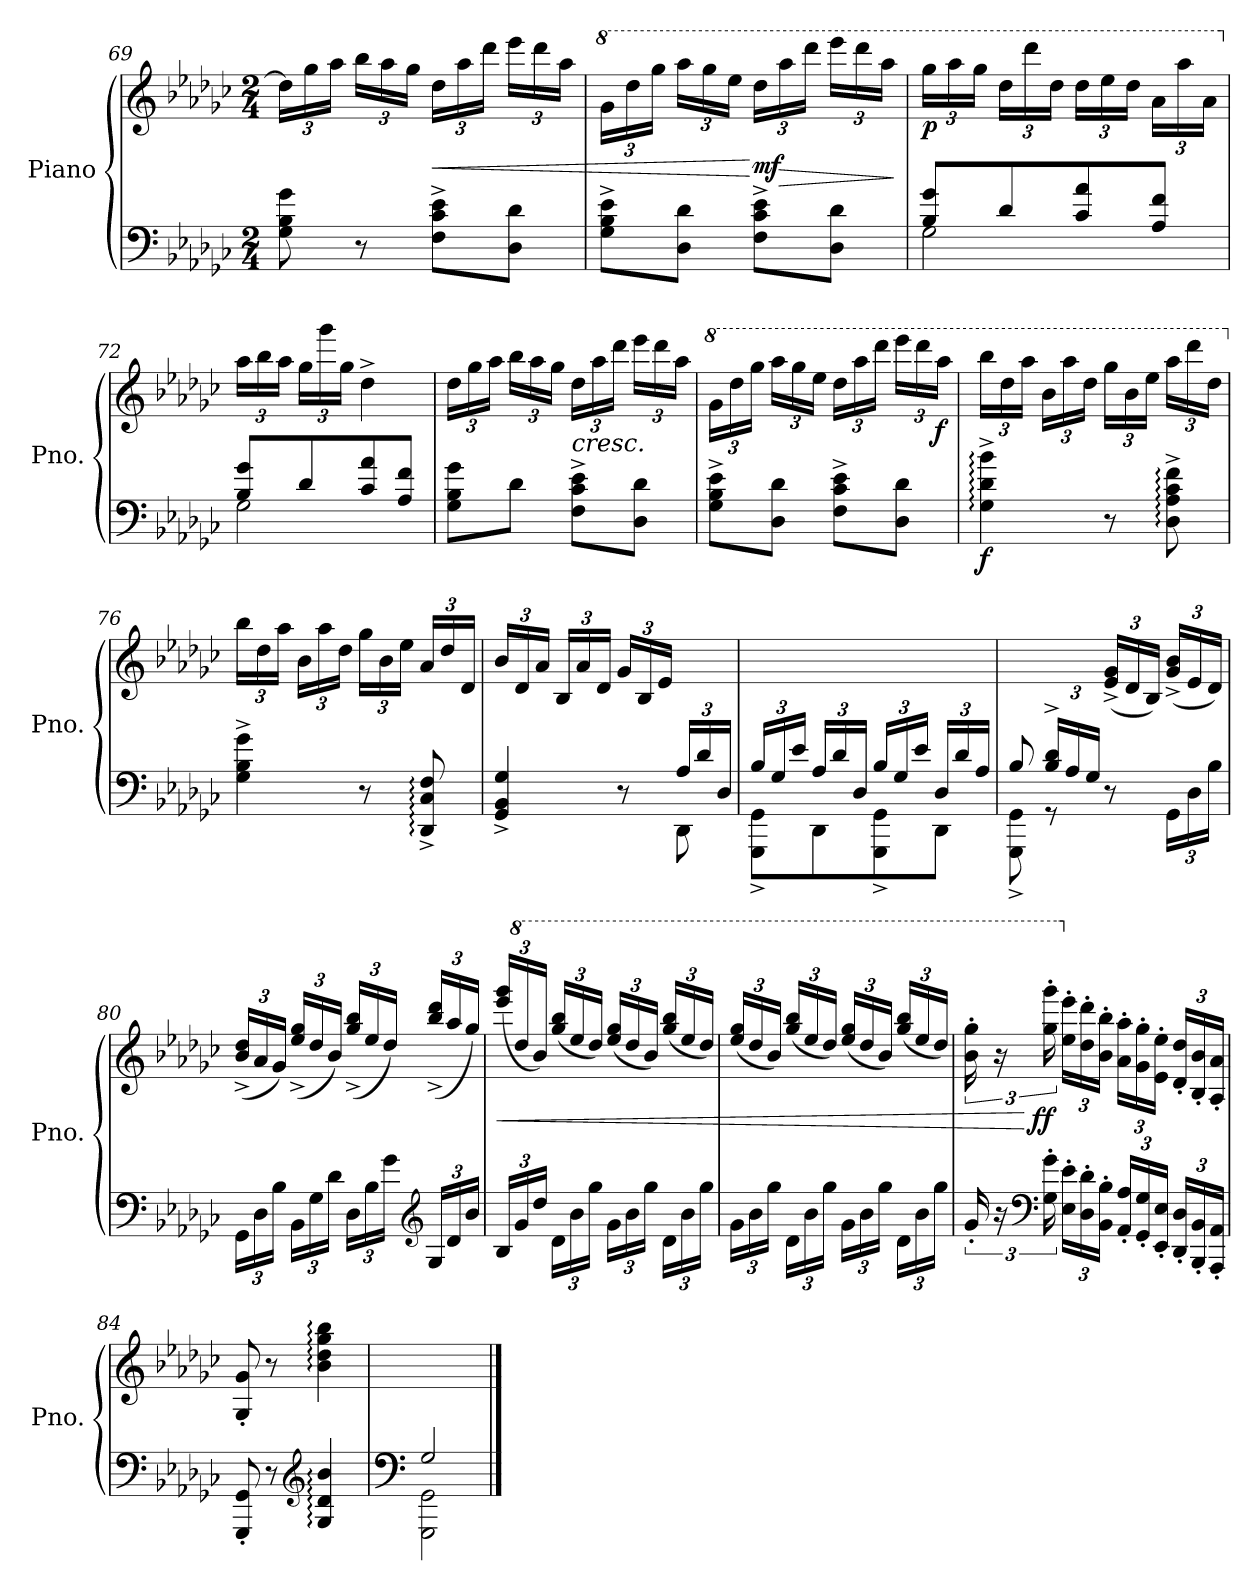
**kern	**kern	**dynam
*part1	*part1	*part1
*staff2	*staff1	*staff1/2
*I"Piano	*	*
*I'Pno.	*	*
!!LO:LB:g=z
*clefF4	*clefG2	*
*k[b-e-a-d-g-c-]	*k[b-e-a-d-g-c-]	*
*M2/4	*M2/4	*
*	*Xbrackettup	*
=69	=69	=69
8G-\ 8B-\ 8g-\	24dd-\LL]	.
.	24gg-\	.
.	24aa-\JJ	.
8r	24bb-\LL	.
.	24aa-\	.
.	24gg-\JJ	.
!	!	!LO:HP:b
8F\^ 8c-\^ 8e-\^L	24dd-\LL	<
.	24aa-\	.
.	24ddd-\JJ	.
8D-\ 8d-\J	24eee-\LL	.
.	24ddd-\	.
.	24aa-\JJ	.
=70	=70	=70
*	*8va	*
8G-\^ 8B-\^ 8e-\^L	24gg-\LL	.
.	24ddd-\	.
.	24ggg-\JJ	.
8D-\ 8d-\J	24aaa-\LL	.
.	24ggg-\	.
.	24eee-\JJ	.
!	!	!LO:DY:n=1:b
8F\^ 8c-\^ 8e-\^L	24ddd-\LL	[ mf
!	!	!LO:HP:b
.	24aaa-\	>
.	24dddd-\JJ	.
8D-\ 8d-\J	24eeee-\LL	.
.	24dddd-\	.
.	24aaa-\JJ	.
.	.	]
=71	=71	=71
*^	*	*
!	!	!	!LO:DY:b
8B-/ 8g-/L	2G-\	24ggg-\LL	p
.	.	24aaa-\	.
.	.	24ggg-\JJ	.
8d-/	.	24ddd-\LL	.
.	.	24dddd-\	.
.	.	24ddd-\JJ	.
8c-/ 8a-/	.	24ddd-\LL	.
.	.	24eee-\	.
.	.	24ddd-\JJ	.
8A-/ 8f/J	.	24aa-\LL	.
.	.	24aaa-\	.
.	.	24aa-\JJ	.
=72	=72	=72	=72
*	*	*X8va	*
8B-/ 8g-/L	2G-\	24aa-\LL	.
.	.	24bb-\	.
.	.	24aa-\JJ	.
8d-/	.	24gg-\LL	.
.	.	24ggg-\	.
.	.	24gg-\JJ	.
8c-/ 8a-/	.	4dd-^\	.
8A-/ 8f/J	.	.	.
*v	*v	*	*
!!LO:LB:g=z
=73	=73	=73
8G-\ 8B-\ 8g-\L	24dd-\LL	.
.	24gg-\	.
.	24aa-\JJ	.
8d-\J	24bb-\LL	.
.	24aa-\	.
.	24gg-\JJ	.
!	!	!LO:HP:b
8F\^ 8c-\^ 8e-\^L	24dd-\LL	<
.	24aa-\	.
.	24ddd-\JJ	.
8D-\ 8d-\J	24eee-\LL	.
.	24ddd-\	.
.	24aa-\JJ	.
=74	=74	=74
*	*8va	*
8G-\^ 8B-\^ 8e-\^L	24gg-\LL	.
.	24ddd-\	.
.	24ggg-\JJ	.
8D-\ 8d-\J	24aaa-\LL	.
.	24ggg-\	.
.	24eee-\JJ	.
8F\^ 8c-\^ 8e-\^L	24ddd-\LL	.
.	24aaa-\	.
.	24dddd-\JJ	.
8D-\ 8d-\J	24eeee-\LL	.
.	24dddd-\	.
!	!	!LO:DY:b
.	24aaa-\JJ	f
.	.	[
=75	=75	=75
!	!	!LO:DY:b=2
4G-\:^ 4d-\:^ 4b-\:^	24bbb-\LL	f
.	24ddd-\	.
.	24aaa-\JJ	.
.	24bb-\LL	.
.	24aaa-\	.
.	24ddd-\JJ	.
8r	24ggg-\LL	.
.	24bb-\	.
.	24eee-\JJ	.
8D-\:^ 8A-\:^ 8c-\:^ 8f\:^	24aaa-\LL	.
.	24dddd-\	.
.	24ddd-\JJ	.
=76	=76	=76
*	*X8va	*
4G-\^ 4B-\^ 4g-\^	24bb-\LL	.
.	24dd-\	.
.	24aa-\JJ	.
.	24b-\LL	.
.	24aa-\	.
.	24dd-\JJ	.
8r	24gg-\LL	.
.	24b-\	.
.	24ee-\JJ	.
8DD-/:^ 8C-/:^ 8F/:^	24a-/LL	.
.	24dd-/	.
.	24d-/JJ	.
!!LO:LB:g=z
=77	=77	=77
*^	*	*
4.ryy	4GG-/^ 4BB-/^ 4G-/^	24b-/LL	.
.	.	24d-/	.
.	.	24a-/JJ	.
.	.	24B-/LL	.
.	.	24a-/	.
.	.	24d-/JJ	.
.	8r	24g-/LL	.
.	.	24B-/	.
.	.	24e-/JJ	.
*Xbrackettup	*	*	*
24A-/LL	8DD-\	8ryy	.
24d-/	.	.	.
24D-/JJ	.	.	.
=78	=78	=78	=78
24B-/LL	8GGG-\^ 8GG-\^L	2ryy	.
24G-/	.	.	.
24e-/JJ	.	.	.
24A-/LL	8DD-\	.	.
24d-/	.	.	.
24D-/JJ	.	.	.
24B-/LL	8GGG-\^ 8GG-\^	.	.
24G-/	.	.	.
24e-/JJ	.	.	.
24D-/LL	8DD-\J	.	.
24d-/	.	.	.
24A-/JJ	.	.	.
=79	=79	=79	=79
8B-/	8GGG-\^ 8GG-\^	4ryy	.
24B-/^ 24d-/^LL	8rGG	.	.
24A-/	.	.	.
24G-/JJ	.	.	.
4ryy	8r	(24e-/^ 24g-/^LL	.
.	.	24d-/	.
.	.	24B-/JJ)	.
.	24GG-\LL	(24g-/^ 24b-/^LL	.
.	24D-\	24e-/	.
.	24B-\JJ	24d-/JJ)	.
*v	*v	*	*
=80	=80	=80
24GG-\LL	(24b-/^ 24dd-/^LL	.
24D-\	24a-/	.
24B-\JJ	24g-/JJ)	.
24BB-\LL	(24ee-/^ 24gg-/^LL	.
24G-\	24dd-/	.
24d-\JJ	24b-/JJ)	.
24D-\LL	(24gg-/^ 24bb-/^LL	.
24B-\	24ee-/	.
24g-\JJ	24dd-/JJ)	.
*clefG2	*	*
24G-/LL	(24bb-/^ 24ddd-/^LL	.
24d-/	24aa-/	.
24b-/JJ	24gg-/JJ)	.
!!LO:PB:g=z
=81	=81	=81
!	!	!LO:HP:b
24B-/LL	(24eee-/ 24ggg-/LL	<
*	*8va	*
24g-/	24ddd-/	.
24dd-/JJ	24bb-/JJ)	.
24d-\LL	(24ggg-/ 24bbb-/LL	.
24b-\	24eee-/	.
24gg-\JJ	24ddd-/JJ)	.
24g-\LL	(24eee-/ 24ggg-/LL	.
24b-\	24ddd-/	.
24gg-\JJ	24bb-/JJ)	.
24d-\LL	(24ggg-/ 24bbb-/LL	.
24b-\	24eee-/	.
24gg-\JJ	24ddd-/JJ)	.
=82	=82	=82
24g-\LL	(24eee-/ 24ggg-/LL	.
24b-\	24ddd-/	.
24gg-\JJ	24bb-/JJ)	.
24d-\LL	(24ggg-/ 24bbb-/LL	.
24b-\	24eee-/	.
24gg-\JJ	24ddd-/JJ)	.
24g-\LL	(24eee-/ 24ggg-/LL	.
24b-\	24ddd-/	.
24gg-\JJ	24bb-/JJ)	.
24d-\LL	(24ggg-/ 24bbb-/LL	.
24b-\	24eee-/	.
24gg-\JJ	24ddd-/JJ)	.
=83	=83	=83
*brackettup	*brackettup	*
24g-'/	24bb-\' 24ggg-\'	.
24r	24r	.
*clefF4	*	*
*	*MM140	*
!	!	!LO:DY:n=1:b
24G-\' 24g-\'	24ggg-\' 24gggg-\'	[ ff
*Xbrackettup	*	*
*	*X8va	*
*	*Xbrackettup	*
24E-\' 24e-\'LL	24ee-\' 24eee-\'LL	.
24D-\' 24d-\'	24dd-\' 24ddd-\'	.
24BB-\' 24B-\'JJ	24b-\' 24bb-\'JJ	.
24AA-/' 24A-/'LL	24a-\' 24aa-\'LL	.
24GG-/' 24G-/'	24g-\' 24gg-\'	.
24EE-/' 24E-/'JJ	24e-\' 24ee-\'JJ	.
24DD-/' 24D-/'LL	24d-/' 24dd-/'LL	.
24BBB-/' 24BB-/'	24B-/' 24b-/'	.
24AAA-/' 24AA-/'JJ	24A-/' 24a-/'JJ	.
=84	=84	=84
8GGG-/' 8GG-/'	8G-/' 8g-/'	.
8r	8r	.
*clefG2	*	*
*	*8va	*
*	*MM70	*
4G-/: 4d-/: 4b-/:	4bb-\: 4ddd-\: 4ggg-\: 4bbb-\:	.
=85	=85	=85
*clefF4	*	*
*^	*	*
*	*	*X8va	*
2G-/	2GGG-\ 2GG-\	2ryy	.
*v	*v	*	*
==	==	==
*-	*-	*-
